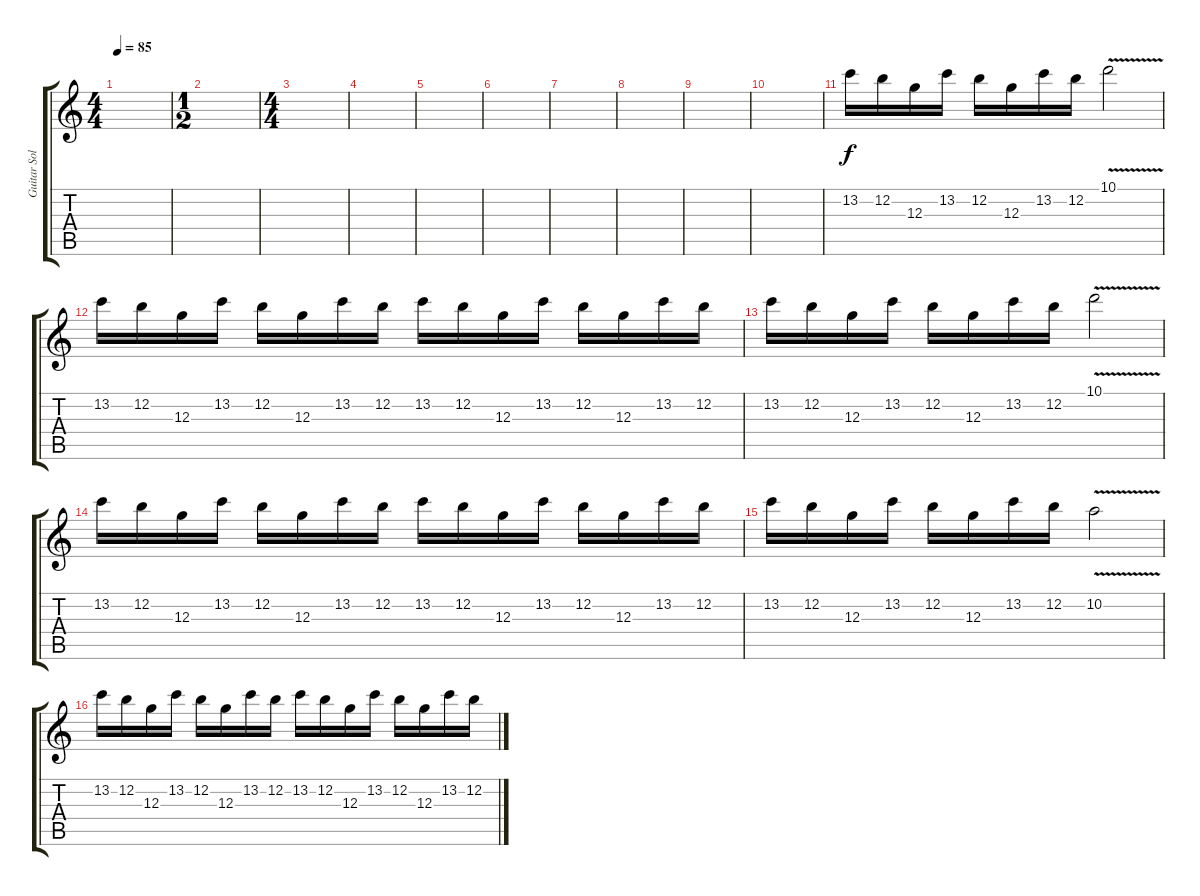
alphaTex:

\track ("Guitar Solo" "Guitar Sol") {instrument distortionguitar}
\staff {score tabs}
\tuning (E4 B3 G3 D3 A2 E2) {hide}
\ts (4 4)
\tempo 85
\clef g2
\ks c
|
\ts (1 2)
|
\ts (4 4)
|
|
|
|
|
|
|
|
13.2.16 12.2.16 12.3.16 13.2.16 12.2.16 12.3.16 13.2.16 12.2.16 10.1{v}.2 |
13.2.16 12.2.16 12.3.16 13.2.16 12.2.16 12.3.16 13.2.16 12.2.16 13.2.16 12.2.16 12.3.16 13.2.16 12.2.16 12.3.16 13.2.16 12.2.16 |
13.2.16 12.2.16 12.3.16 13.2.16 12.2.16 12.3.16 13.2.16 12.2.16 10.1{v}.2 |
13.2.16 12.2.16 12.3.16 13.2.16 12.2.16 12.3.16 13.2.16 12.2.16 13.2.16 12.2.16 12.3.16 13.2.16 12.2.16 12.3.16 13.2.16 12.2.16 |
13.2.16 12.2.16 12.3.16 13.2.16 12.2.16 12.3.16 13.2.16 12.2.16 10.2{v}.2 |
13.2.16 12.2.16 12.3.16 13.2.16 12.2.16 12.3.16 13.2.16 12.2.16 13.2.16 12.2.16 12.3.16 13.2.16 12.2.16 12.3.16 13.2.16 12.2.16
